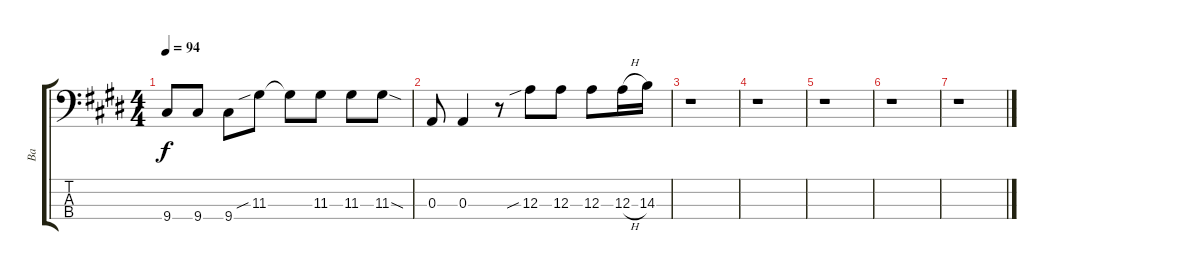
\track ("Ba" "Ba") {instrument electricbassfinger}
\staff {score tabs}
\tuning (G2 D2 A1 E1) {hide}
\ts (4 4)
\tempo 94
\clef f4
\ks e
9.4.8{dy f} 9.4.8 9.4.8 11.3{sib}.8 11.3{t}.8 11.3.8 11.3.8 11.3{sod}.8 |
0.3.8 0.3.4 r.8 12.3{sib}.8 12.3.8 12.3.8 12.3{h}.16 14.3.16 |
r.1 |
r.1 |
r.1 |
r.1 |
r.1
